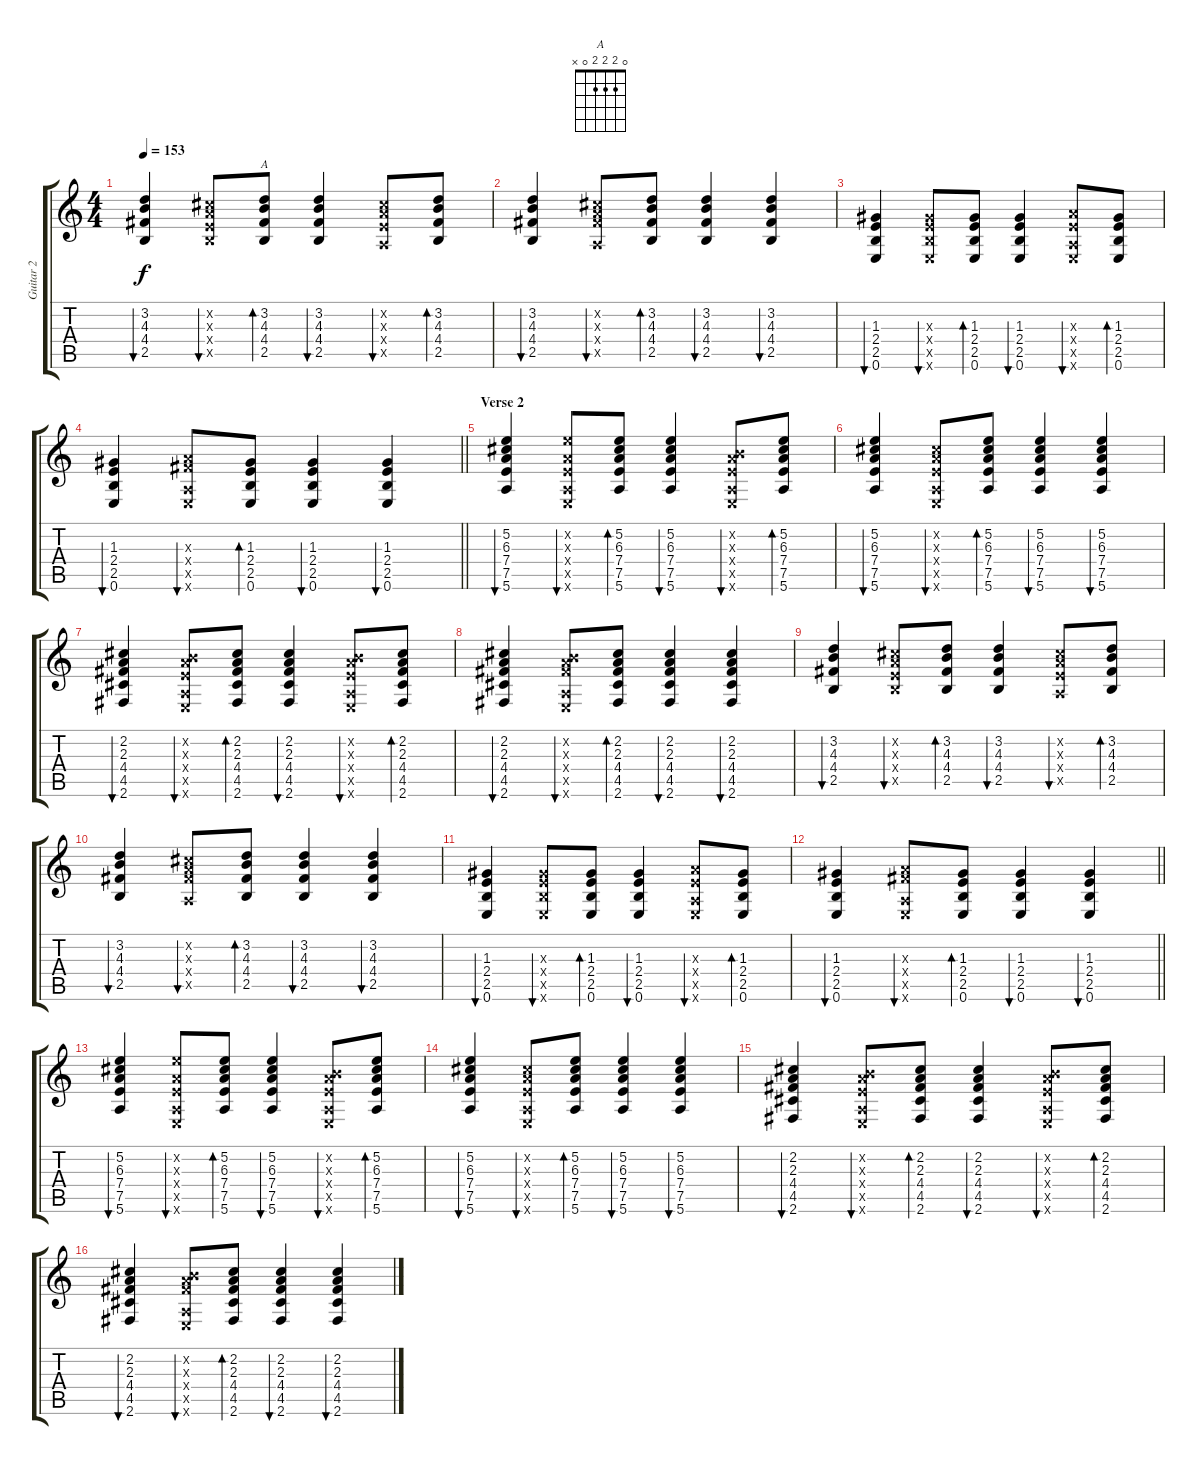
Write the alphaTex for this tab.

\track ("Guitar 2" "Guitar 2") {instrument acousticguitarsteel}
\staff {score tabs}
\tuning (E4 B3 G3 D3 A2 E2) {hide}
\chord ("A" 0 2 2 2 0 x)
\ts (4 4)
\tempo 153
\clef g2
\ks c
(3.2 4.3 4.4 2.5).4{bu 60 dy f} (2.2{x} 2.3{x} 2.4{x} 2.5{x}).8{bu 60} (3.2 4.3 4.4 2.5).8{bd 60 ch "A"} (3.2 4.3 4.4 2.5).4{bu 60} (2.2{x} 2.3{x} 2.4{x} 0.5{x}).8{bu 60} (3.2 4.3 4.4 2.5).8{bd 60} |
(3.2 4.3 4.4 2.5).4{bu 60} (2.2{x} 2.3{x} 4.4{x} 0.5{x}).8{bu 60} (3.2 4.3 4.4 2.5).8{bd 60} (3.2 4.3 4.4 2.5).4{bu 60} (3.2 4.3 4.4 2.5).4{bu 60} |
(1.3 2.4 2.5 0.6).4{bu 60} (1.3{x} 2.4{x} 2.5{x} 0.6{x}).8{bu 60} (1.3 2.4 2.5 0.6).8{bd 60} (1.3 2.4 2.5 0.6).4{bu 60} (2.3{x} 2.4{x} 0.5{x} 0.6{x}).8{bu 60} (1.3 2.4 2.5 0.6).8{bd 60} |
\barLineRight lightlight
(1.3 2.4 2.5 0.6).4{bu 60} (2.3{x} 4.4{x} 0.5{x} 0.6{x}).8{bu 60} (1.3 2.4 2.5 0.6).8{bd 60} (1.3 2.4 2.5 0.6).4{bu 60} (1.3 2.4 2.5 0.6).4{bu 60} |
\section ("" "Verse 2")
(5.2 6.3 7.4 7.5 5.6).4{bu 60} (5.2{x} 2.3{x} 2.4{x} 0.5{x} 0.6{x}).8{bu 60} (5.2 6.3 7.4 7.5 5.6).8{bd 60} (5.2 6.3 7.4 7.5 5.6).4{bu 60} (0.2{x} 2.3{x} 2.4{x} 0.5{x} 0.6{x}).8{bu 60} (5.2 6.3 7.4 7.5 5.6).8{bd 60} |
(5.2 6.3 7.4 7.5 5.6).4{bu 60} (2.2{x} 2.3{x} 2.4{x} 0.5{x} 0.6{x}).8{bu 60} (5.2 6.3 7.4 7.5 5.6).8{bd 60} (5.2 6.3 7.4 7.5 5.6).4{bu 60} (5.2 6.3 7.4 7.5 5.6).4{bu 60} |
(2.2 2.3 4.4 4.5 2.6).4{bu 60} (0.2{x} 2.3{x} 2.4{x} 0.5{x} 0.6{x}).8{bu 60} (2.2 2.3 4.4 4.5 2.6).8{bd 60} (2.2 2.3 4.4 4.5 2.6).4{bu 60} (0.2{x} 2.3{x} 2.4{x} 0.5{x} 0.6{x}).8{bu 60} (2.2 2.3 4.4 4.5 2.6).8{bd 60} |
(2.2 2.3 4.4 4.5 2.6).4{bu 60} (0.2{x} 2.3{x} 4.4{x} 0.5{x} 0.6{x}).8{bu 60} (2.2 2.3 4.4 4.5 2.6).8{bd 60} (2.2 2.3 4.4 4.5 2.6).4{bu 60} (2.2 2.3 4.4 4.5 2.6).4{bu 60} |
(3.2 4.3 4.4 2.5).4{bu 60} (2.2{x} 2.3{x} 2.4{x} 2.5{x}).8{bu 60} (3.2 4.3 4.4 2.5).8{bd 60} (3.2 4.3 4.4 2.5).4{bu 60} (2.2{x} 2.3{x} 2.4{x} 0.5{x}).8{bu 60} (3.2 4.3 4.4 2.5).8{bd 60} |
(3.2 4.3 4.4 2.5).4{bu 60} (2.2{x} 2.3{x} 4.4{x} 0.5{x}).8{bu 60} (3.2 4.3 4.4 2.5).8{bd 60} (3.2 4.3 4.4 2.5).4{bu 60} (3.2 4.3 4.4 2.5).4{bu 60} |
(1.3 2.4 2.5 0.6).4{bu 60} (1.3{x} 2.4{x} 2.5{x} 0.6{x}).8{bu 60} (1.3 2.4 2.5 0.6).8{bd 60} (1.3 2.4 2.5 0.6).4{bu 60} (2.3{x} 2.4{x} 0.5{x} 0.6{x}).8{bu 60} (1.3 2.4 2.5 0.6).8{bd 60} |
\barLineRight lightlight
(1.3 2.4 2.5 0.6).4{bu 60} (2.3{x} 4.4{x} 0.5{x} 0.6{x}).8{bu 60} (1.3 2.4 2.5 0.6).8{bd 60} (1.3 2.4 2.5 0.6).4{bu 60} (1.3 2.4 2.5 0.6).4{bu 60} |
(5.2 6.3 7.4 7.5 5.6).4{bu 60} (5.2{x} 2.3{x} 2.4{x} 0.5{x} 0.6{x}).8{bu 60} (5.2 6.3 7.4 7.5 5.6).8{bd 60} (5.2 6.3 7.4 7.5 5.6).4{bu 60} (0.2{x} 2.3{x} 2.4{x} 0.5{x} 0.6{x}).8{bu 60} (5.2 6.3 7.4 7.5 5.6).8{bd 60} |
(5.2 6.3 7.4 7.5 5.6).4{bu 60} (2.2{x} 2.3{x} 2.4{x} 0.5{x} 0.6{x}).8{bu 60} (5.2 6.3 7.4 7.5 5.6).8{bd 60} (5.2 6.3 7.4 7.5 5.6).4{bu 60} (5.2 6.3 7.4 7.5 5.6).4{bu 60} |
(2.2 2.3 4.4 4.5 2.6).4{bu 60} (0.2{x} 2.3{x} 2.4{x} 0.5{x} 0.6{x}).8{bu 60} (2.2 2.3 4.4 4.5 2.6).8{bd 60} (2.2 2.3 4.4 4.5 2.6).4{bu 60} (0.2{x} 2.3{x} 2.4{x} 0.5{x} 0.6{x}).8{bu 60} (2.2 2.3 4.4 4.5 2.6).8{bd 60} |
(2.2 2.3 4.4 4.5 2.6).4{bu 60} (0.2{x} 2.3{x} 4.4{x} 0.5{x} 0.6{x}).8{bu 60} (2.2 2.3 4.4 4.5 2.6).8{bd 60} (2.2 2.3 4.4 4.5 2.6).4{bu 60} (2.2 2.3 4.4 4.5 2.6).4{bu 60}
